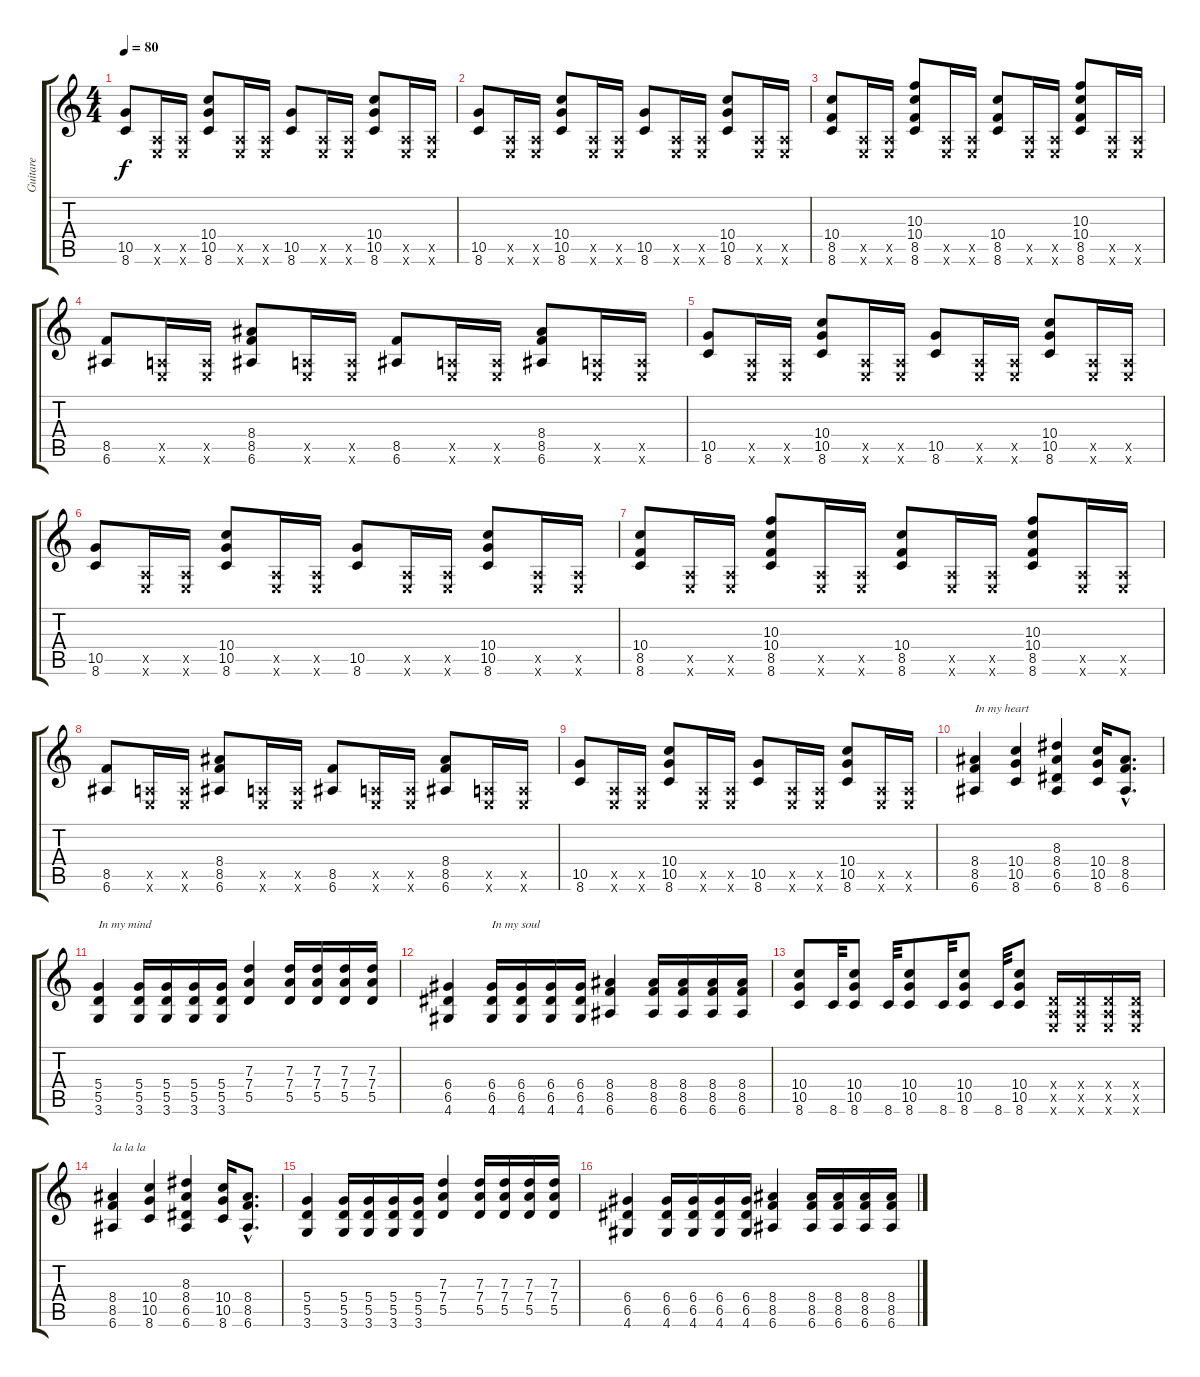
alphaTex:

\track ("Guitare" "Guitare") {instrument overdrivenguitar}
\staff {score tabs}
\tuning (E4 B3 G3 D3 A2 E2) {hide}
\ts (4 4)
\tempo 80
\clef g2
\ks c
(10.5 8.6).8{dy f} (0.5{x} 0.6{x}).16 (0.5{x} 0.6{x}).16 (10.4 10.5 8.6).8 (0.5{x} 0.6{x}).16 (0.5{x} 0.6{x}).16 (10.5 8.6).8 (0.5{x} 0.6{x}).16 (0.5{x} 0.6{x}).16 (10.4 10.5 8.6).8 (0.5{x} 0.6{x}).16 (0.5{x} 0.6{x}).16 |
(10.5 8.6).8 (0.5{x} 0.6{x}).16 (0.5{x} 0.6{x}).16 (10.4 10.5 8.6).8 (0.5{x} 0.6{x}).16 (0.5{x} 0.6{x}).16 (10.5 8.6).8 (0.5{x} 0.6{x}).16 (0.5{x} 0.6{x}).16 (10.4 10.5 8.6).8 (0.5{x} 0.6{x}).16 (0.5{x} 0.6{x}).16 |
(10.4 8.5 8.6).8 (0.5{x} 0.6{x}).16 (0.5{x} 0.6{x}).16 (10.3 10.4 8.5 8.6).8 (0.5{x} 0.6{x}).16 (0.5{x} 0.6{x}).16 (10.4 8.5 8.6).8 (0.5{x} 0.6{x}).16 (0.5{x} 0.6{x}).16 (10.3 10.4 8.5 8.6).8 (0.5{x} 0.6{x}).16 (0.5{x} 0.6{x}).16 |
(8.5 6.6).8 (0.5{x} 0.6{x}).16 (0.5{x} 0.6{x}).16 (8.4 8.5 6.6).8 (0.5{x} 0.6{x}).16 (0.5{x} 0.6{x}).16 (8.5 6.6).8 (0.5{x} 0.6{x}).16 (0.5{x} 0.6{x}).16 (8.4 8.5 6.6).8 (0.5{x} 0.6{x}).16 (0.5{x} 0.6{x}).16 |
(10.5 8.6).8 (0.5{x} 0.6{x}).16 (0.5{x} 0.6{x}).16 (10.4 10.5 8.6).8 (0.5{x} 0.6{x}).16 (0.5{x} 0.6{x}).16 (10.5 8.6).8 (0.5{x} 0.6{x}).16 (0.5{x} 0.6{x}).16 (10.4 10.5 8.6).8 (0.5{x} 0.6{x}).16 (0.5{x} 0.6{x}).16 |
(10.5 8.6).8 (0.5{x} 0.6{x}).16 (0.5{x} 0.6{x}).16 (10.4 10.5 8.6).8 (0.5{x} 0.6{x}).16 (0.5{x} 0.6{x}).16 (10.5 8.6).8 (0.5{x} 0.6{x}).16 (0.5{x} 0.6{x}).16 (10.4 10.5 8.6).8 (0.5{x} 0.6{x}).16 (0.5{x} 0.6{x}).16 |
(10.4 8.5 8.6).8 (0.5{x} 0.6{x}).16 (0.5{x} 0.6{x}).16 (10.3 10.4 8.5 8.6).8 (0.5{x} 0.6{x}).16 (0.5{x} 0.6{x}).16 (10.4 8.5 8.6).8 (0.5{x} 0.6{x}).16 (0.5{x} 0.6{x}).16 (10.3 10.4 8.5 8.6).8 (0.5{x} 0.6{x}).16 (0.5{x} 0.6{x}).16 |
(8.5 6.6).8 (0.5{x} 0.6{x}).16 (0.5{x} 0.6{x}).16 (8.4 8.5 6.6).8 (0.5{x} 0.6{x}).16 (0.5{x} 0.6{x}).16 (8.5 6.6).8 (0.5{x} 0.6{x}).16 (0.5{x} 0.6{x}).16 (8.4 8.5 6.6).8 (0.5{x} 0.6{x}).16 (0.5{x} 0.6{x}).16 |
(10.5 8.6).8 (0.5{x} 0.6{x}).16 (0.5{x} 0.6{x}).16 (10.4 10.5 8.6).8 (0.5{x} 0.6{x}).16 (0.5{x} 0.6{x}).16 (10.5 8.6).8 (0.5{x} 0.6{x}).16 (0.5{x} 0.6{x}).16 (10.4 10.5 8.6).8 (0.5{x} 0.6{x}).16 (0.5{x} 0.6{x}).16 |
(8.4 8.5 6.6).4{txt "In my heart"} (10.4 10.5 8.6).4 (8.3 8.4 6.5 6.6).4 (10.4 10.5 8.6).16 (8.4{hac} 8.5{hac} 6.6{hac}).8{d} |
(5.4 5.5 3.6).4{txt "In my mind"} (5.4 5.5 3.6).16 (5.4 5.5 3.6).16 (5.4 5.5 3.6).16 (5.4 5.5 3.6).16 (7.3 7.4 5.5).4 (7.3 7.4 5.5).16 (7.3 7.4 5.5).16 (7.3 7.4 5.5).16 (7.3 7.4 5.5).16 |
(6.4 6.5 4.6).4 (6.4 6.5 4.6).16{txt "In my soul"} (6.4 6.5 4.6).16 (6.4 6.5 4.6).16 (6.4 6.5 4.6).16 (8.4 8.5 6.6).4 (8.4 8.5 6.6).16 (8.4 8.5 6.6).16 (8.4 8.5 6.6).16 (8.4 8.5 6.6).16 |
(10.4 10.5 8.6).8 8.6.32 (10.4 10.5 8.6).8 8.6.32 (10.4 10.5 8.6).8 8.6.32 (10.4 10.5 8.6).8 8.6.32 (10.4 10.5 8.6).8 (0.4{x} 0.5{x} 0.6{x}).16 (0.4{x} 0.5{x} 0.6{x}).16 (0.4{x} 0.5{x} 0.6{x}).16 (0.4{x} 0.5{x} 0.6{x}).16 |
(8.4 8.5 6.6).4{txt "la la la"} (10.4 10.5 8.6).4 (8.3 8.4 6.5 6.6).4 (10.4 10.5 8.6).16 (8.4{hac} 8.5{hac} 6.6{hac}).8{d} |
(5.4 5.5 3.6).4 (5.4 5.5 3.6).16 (5.4 5.5 3.6).16 (5.4 5.5 3.6).16 (5.4 5.5 3.6).16 (7.3 7.4 5.5).4 (7.3 7.4 5.5).16 (7.3 7.4 5.5).16 (7.3 7.4 5.5).16 (7.3 7.4 5.5).16 |
(6.4 6.5 4.6).4 (6.4 6.5 4.6).16 (6.4 6.5 4.6).16 (6.4 6.5 4.6).16 (6.4 6.5 4.6).16 (8.4 8.5 6.6).4 (8.4 8.5 6.6).16 (8.4 8.5 6.6).16 (8.4 8.5 6.6).16 (8.4 8.5 6.6).16
